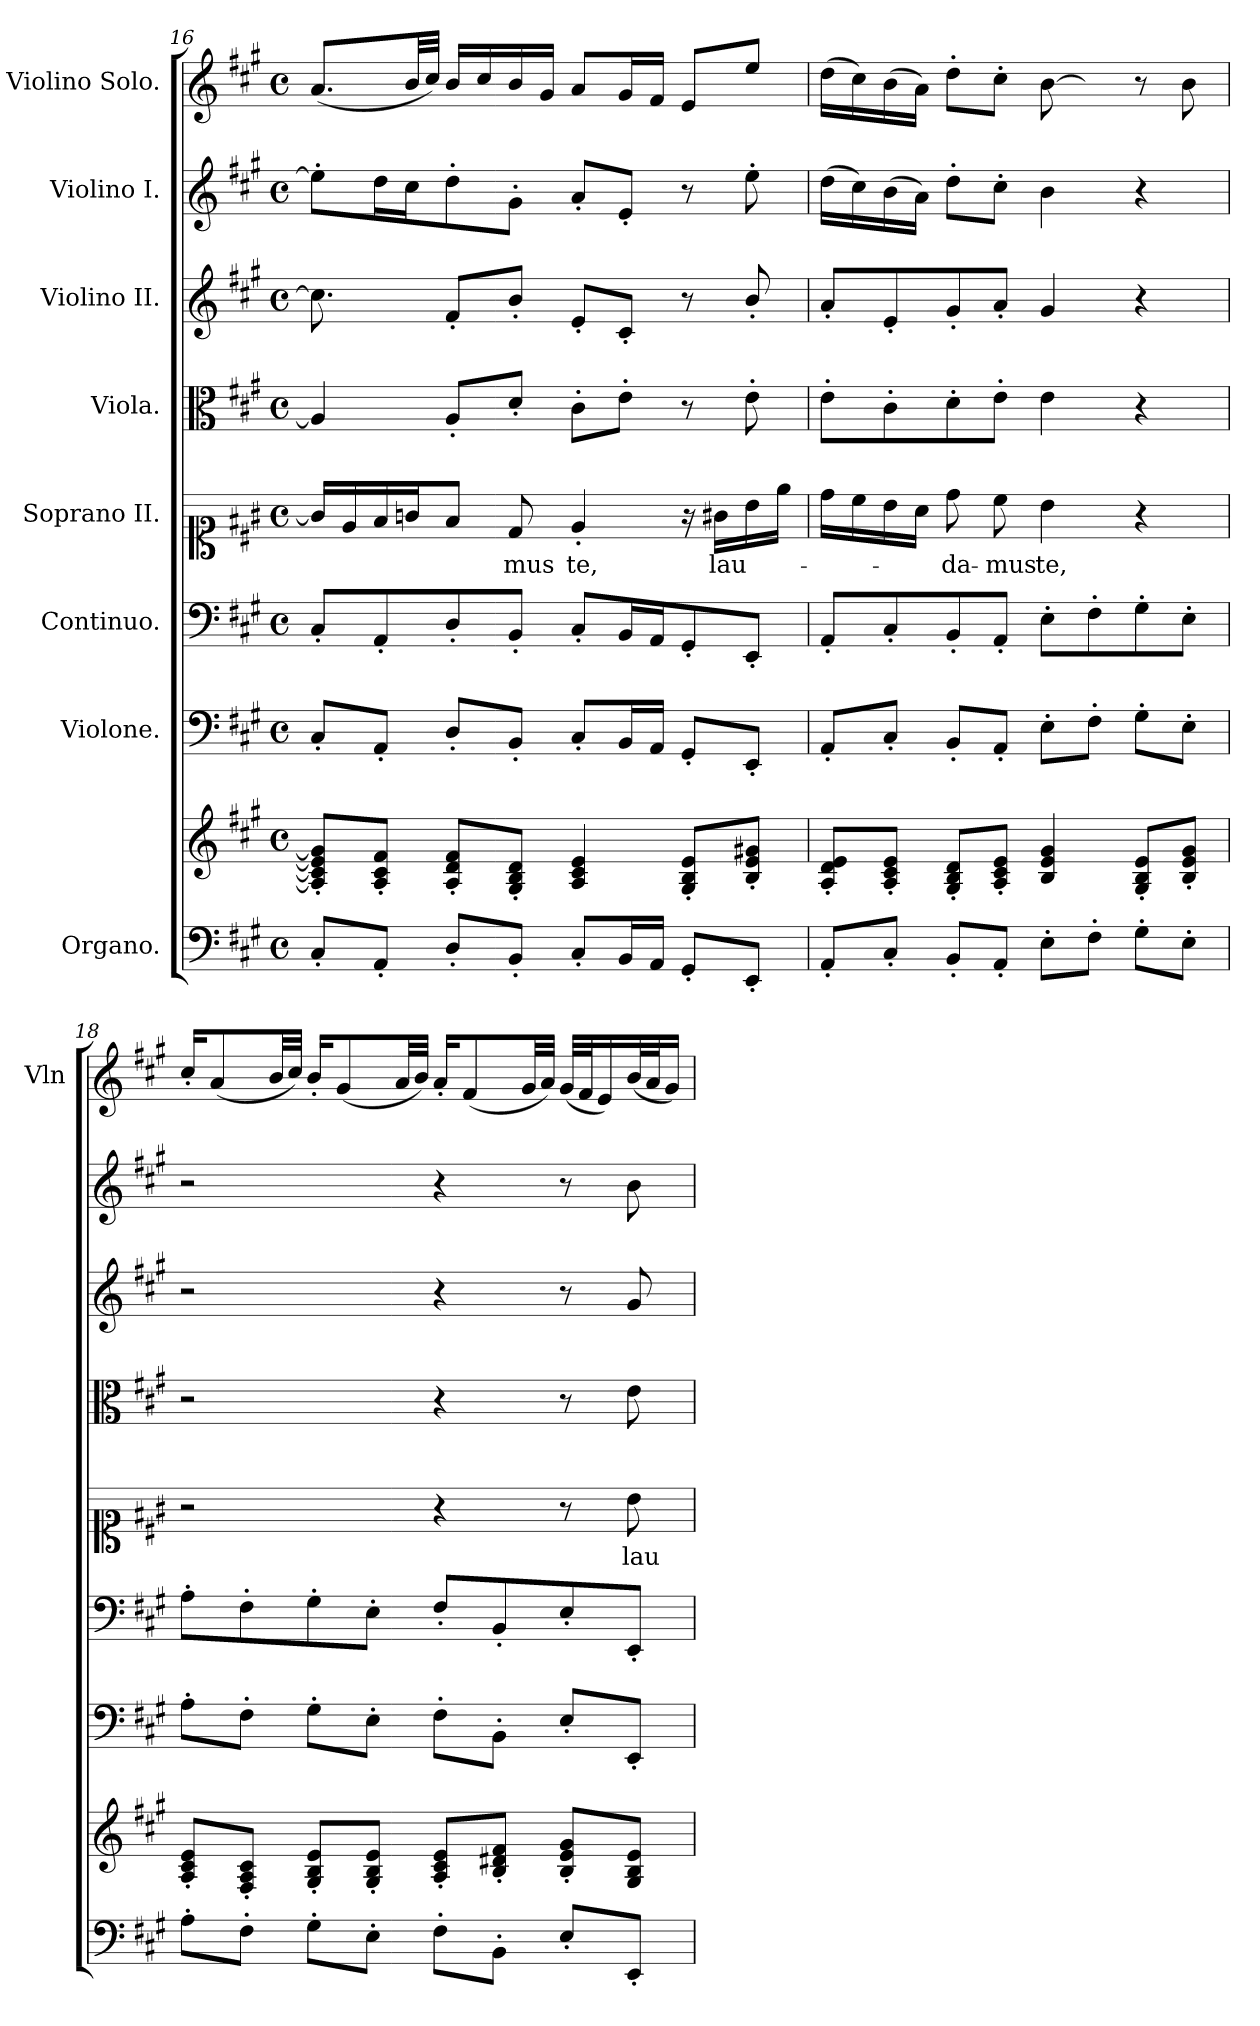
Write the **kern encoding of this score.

**kern	**kern	**kern	**kern	**kern	**text	**kern	**kern	**kern	**kern
*part8	*part8	*part7	*part6	*part5	*part5	*part4	*part3	*part2	*part1
*staff9	*staff8	*staff7	*staff6	*staff5	*staff5	*staff4	*staff3	*staff2	*staff1
*I"Organo.	*	*I"Violone.	*I"Continuo.	*I"Soprano II.	*	*I"Viola.	*I"Violino II.	*I"Violino I.	*I"Violino Solo.
*	*	*	*	*	*	*	*	*	*I'Vln
*clefF4	*clefG2	*clefF4	*clefF4	*clefC1	*	*clefC3	*clefG2	*clefG2	*clefG2
*	*	*ITrd7c12	*	*	*	*	*	*	*
*k[f#c#g#]	*k[f#c#g#]	*k[f#c#g#]	*k[f#c#g#]	*k[f#c#g#]	*	*k[f#c#g#]	*k[f#c#g#]	*k[f#c#g#]	*k[f#c#g#]
*M4/4	*M4/4	*M4/4	*M4/4	*M4/4	*	*M4/4	*M4/4	*M4/4	*M4/4
*met(c)	*met(c)	*met(c)	*met(c)	*met(c)	*	*met(c)	*met(c)	*met(c)	*met(c)
=16	=16	=16	=16	=16	=16	=16	=16	=16	=16
8C#'/L	8A]'/ 8c#]'/ 8e]'/ 8g]'/L	8CC#'/L	8C#'/L	16g/LL]	.	4A/]	8.cc#\]	8ee'\L]	(8.a/L
.	.	.	.	16e/	.	.	.	.	.
8AA'/J	8A'/ 8c#'/ 8f#'/J	8AAA'/J	8AA'/	16f#/	.	.	.	16dd\L	.
.	.	.	.	16gn/J	.	.	16ryy	16cc#\J	32b/LL
.	.	.	.	.	.	.	.	.	32cc#/JJJ)
8D'/L	8A'/ 8d'/ 8f#'/L	8DD'/L	8D'/	8f#/J	.	8A'/L	8f#'/L	8dd'\	16b/LL
.	.	.	.	.	.	.	.	.	16cc#/
!	!	!	!	!	!LO:LY:b	!	!	!	!
8BB'/J	8G#'/ 8B'/ 8d'/J	8BBB'/J	8BB'/J	8d/	mus	8d'/J	8b'/J	8g#'\J	16b/
.	.	.	.	.	.	.	.	.	16g#/JJ
!	!	!	!	!	!LO:LY:b	!	!	!	!
8C#'/L	4A/ 4c#/ 4e/	8CC#'/L	8C#'/L	4e'/	te,	8c#'\L	8e'/L	8a'/L	8a/L
16BB/L	.	16BBB/L	16BB/L	.	.	8e'\J	8c#'/J	8e'/J	16g#/L
16AA/JJ	.	16AAA/JJ	16AA/J	.	.	.	.	.	16f#/JJ
8GG#'/L	8G#'/ 8B'/ 8e'/L	8GGG#'/L	8GG#'/	16r	.	8r	8r	8r	8e/L
!	!	!	!	!	!LO:LY:b	!	!	!	!
.	.	.	.	16g#X\LL	lau-	.	.	.	.
8EE'/J	8B'/ 8e'/ 8g#X'/J	8EEE'/J	8EE'/J	16b\	.	8e'\	8b'/	8ee'\	8ee/J
.	.	.	.	16ee\JJ	.	.	.	.	.
!!LO:PB:g=z
=17	=17	=17	=17	=17	=17	=17	=17	=17	=17
8AA'/L	8A'/ 8d'/ 8e'/L	8AAA'/L	8AA'/L	16dd\LL	.	8e'\L	8a'/L	(16dd\LL	(16dd\LL
.	.	.	.	16cc#\	.	.	.	16cc#\)	16cc#\)
8C#'/J	8A'/ 8c#'/ 8e'/J	8CC#'/J	8C#'/	16b\	.	8c#'\	8e'/	(16b\	(16b\
.	.	.	.	16a\JJ	.	.	.	16a\JJ)	16a\JJ)
!	!	!	!	!	!LO:LY:b	!	!	!	!
8BB'/L	8G#'/ 8B'/ 8d'/L	8BBB'/L	8BB'/	8dd\	-da-	8d'\	8g#'/	8dd'\L	8dd'\L
!	!	!	!	!	!LO:LY:b	!	!	!	!
8AA'/J	8A'/ 8c#'/ 8e'/J	8AAA'/J	8AA'/J	8cc#\	-mus	8e'\J	8a'/J	8cc#'\J	8cc#'\J
.	.	.	.	.	.	.	.	.	8qcc#/yy
!	!	!	!	!	!LO:LY:b	!	!	!	!
8E'\L	4B/ 4e/ 4g#/	8EE'\L	8E'\L	4b\	te,	4e\	4g#/	4b\	[8b\
8F#'\J	.	8FF#'\J	8F#'\	.	.	.	.	.	8b\yy]
8G#'\L	8G#'/ 8B'/ 8e'/L	8GG#'\L	8G#'\	4r	.	4r	4r	4r	8r
8E'\J	8B'/ 8e'/ 8g#'/J	8EE'\J	8E'\J	.	.	.	.	.	8b\
=18	=18	=18	=18	=18	=18	=18	=18	=18	=18
8A'\L	8A'/ 8c#'/ 8e'/L	8AA'\L	8A'\L	2r	.	2r	2r	2r	16cc#'/KL
.	.	.	.	.	.	.	.	.	(8a/
8F#'\J	8F#'/ 8A'/ 8c#'/J	8FF#'\J	8F#'\	.	.	.	.	.	.
.	.	.	.	.	.	.	.	.	32b/LL
.	.	.	.	.	.	.	.	.	32cc#/JJJ)
8G#'\L	8G#'/ 8B'/ 8e'/L	8GG#'\L	8G#'\	.	.	.	.	.	16b'/KL
.	.	.	.	.	.	.	.	.	(8g#/
8E'\J	8G#'/ 8B'/ 8e'/J	8EE'\J	8E'\J	.	.	.	.	.	.
.	.	.	.	.	.	.	.	.	32a/LL
.	.	.	.	.	.	.	.	.	32b/JJJ)
8F#'\L	8A'/ 8c#'/ 8e'/L	8FF#'\L	8F#'/L	4r	.	4r	4r	4r	16a'/KL
.	.	.	.	.	.	.	.	.	(8f#/
8BB'\J	8B'/ 8d#X'/ 8f#'/J	8BBB'\J	8BB'/	.	.	.	.	.	.
.	.	.	.	.	.	.	.	.	32g#/LL
.	.	.	.	.	.	.	.	.	32a/JJJ)
8E'/L	8B'/ 8e'/ 8g#'/L	8EE'/L	8E'/	8r	.	8r	8r	8r	(32g#/LLL
.	.	.	.	.	.	.	.	.	32f#/J
.	.	.	.	.	.	.	.	.	16e/)
!	!	!	!	!	!LO:LY:b	!	!	!	!
8EE'/J	8G#/ 8B/ 8e/J	8EEE'/J	8EE'/J	8b\	lau-	8e\	8g#/	8b\	(32b/L
.	.	.	.	.	.	.	.	.	32a/J
.	.	.	.	.	.	.	.	.	16g#/JJ)
=	=	=	=	=	=	=	=	=	=
*-	*-	*-	*-	*-	*-	*-	*-	*-	*-
